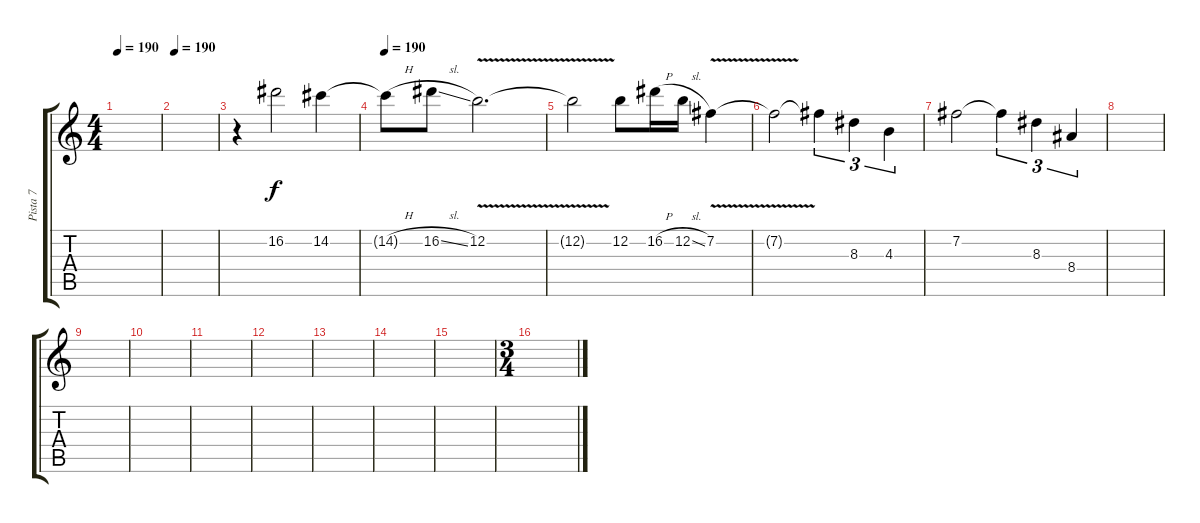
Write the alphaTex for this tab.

\track ("Pista 7" "Pista 7") {instrument overdrivenguitar}
\staff {score tabs}
\tuning (E4 B3 G3 D3 A2 E2) {hide}
\ts (4 4)
\tempo 190
\clef g2
\ks c
|
\tempo 190
|
r.4 16.2.2 14.2.4 |
\tempo 190
14.2{h t}.8 16.2{sl}.8 12.2{v}.2{d} |
12.2{t}.2 12.2.8 16.2{h}.16 12.2{sl}.16 7.2{v}.4 |
7.2{t}.2 7.2{t}.4{tu (3 2)} 8.3.4{tu (3 2)} 4.3.4{tu (3 2)} |
7.2.2 7.2{t}.4{tu (3 2)} 8.3.4{tu (3 2)} 8.4.4{tu (3 2)} |
|
|
|
|
|
|
|
|
\ts (3 4)
